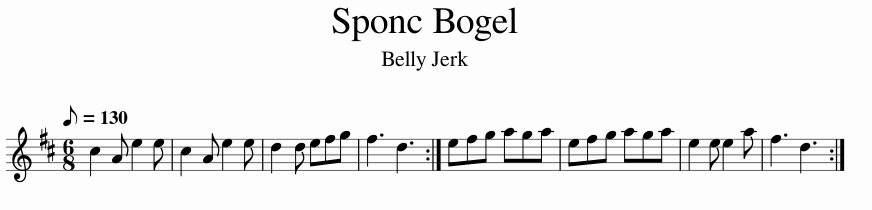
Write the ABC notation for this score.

X:1
L:1/8
Q:1/8=130
M:6/8
I:linebreak $
K:D
V:1 treble
V:1
 c2 A e2 e | c2 A e2 e | d2 d efg | f3 d3 :| efg aga | %5
 efg aga | e2 e e2 a | f3 d3 :| %8
